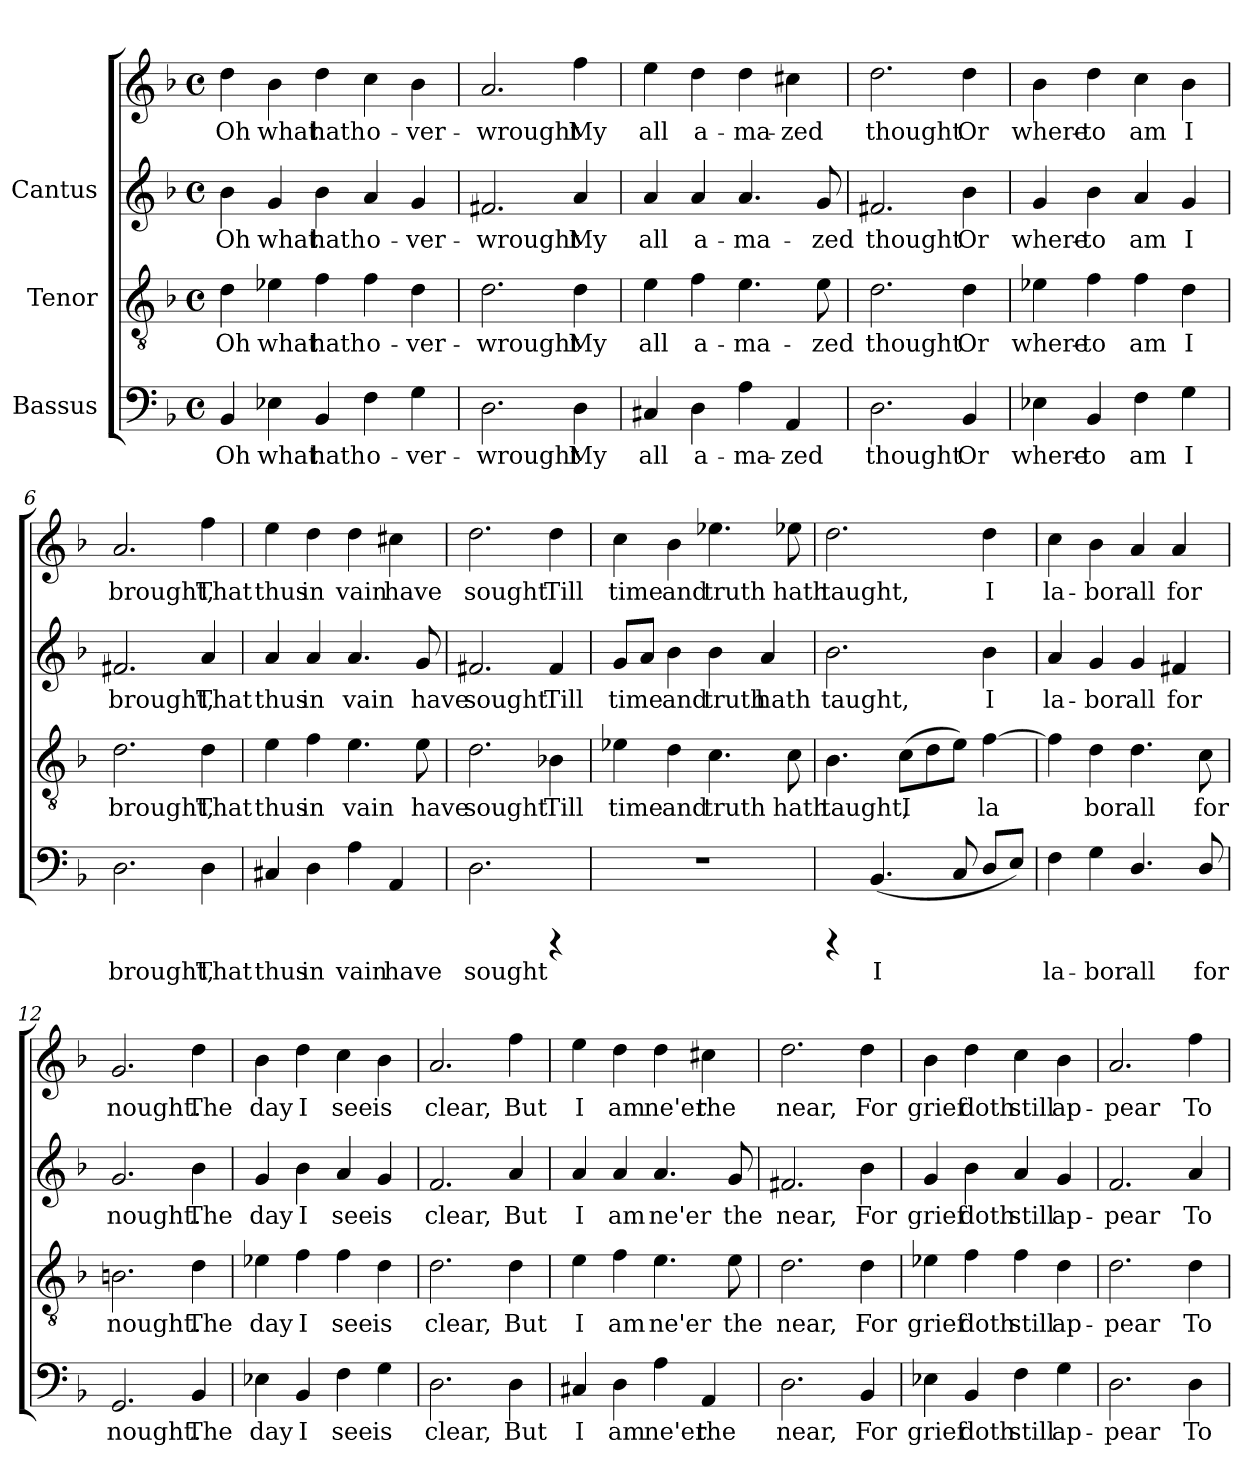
**kern	**text	**kern	**text	**kern	**text	**kern	**text
*part3	*part3	*part2	*part2	*part1	*part1	*part1	*part1
*staff4	*staff4	*staff3	*staff3	*staff2	*staff2	*staff1	*staff1
*I"Bassus	*	*I"Tenor	*	*I"Cantus	*	*	*
!!LO:PB:g=z
*stria5	*	*stria5	*	*stria5	*	*stria5	*
*clefF4	*	*clefGv2	*	*clefG2	*	*clefG2	*
*k[b-]	*	*k[b-]	*	*k[b-]	*	*k[b-]	*
*F:	*	*F:	*	*F:	*	*F:	*
*M4/4	*	*M4/4	*	*M4/4	*	*M4/4	*
*met(c)	*	*met(c)	*	*met(c)	*	*met(c)	*
*MM144	*	*MM144	*	*MM144	*	*MM144	*
=1	=1	=1	=1	=1	=1	=1	=1
!	!LO:LY:b:cj	!	!LO:LY:b:cj	!	!LO:LY:b:cj	!	!LO:LY:b:cj
4BB-/	Oh	4d\	Oh	4b-\	-Oh	4dd\	Oh
!	!LO:LY:b:cj	!	!LO:LY:b:cj	!	!LO:LY:b:cj	!	!LO:LY:b:cj
4E-X\	what	4e-X\	what	4g/	what	4b-\	what
!	!LO:LY:b:cj	!	!LO:LY:b:cj	!	!LO:LY:b:cj	!	!LO:LY:b:cj
4BB-/	hath	4f\	hath	4b-\	hath	4dd\	hath
!	!LO:LY:b:cj	!	!LO:LY:b:cj	!	!LO:LY:b:cj	!	!LO:LY:b:cj
4F\	o-	4f\	o-	4a/	o-	4cc\	o-
!	!LO:LY:b:cj	!	!LO:LY:b:cj	!	!LO:LY:b:cj	!	!LO:LY:b:cj
4G\	-ver-	4d\	-ver-	4g/	-ver-	4b-\	-ver-
=2	=2	=2	=2	=2	=2	=2	=2
!	!LO:LY:b:cj	!	!LO:LY:b:cj	!	!LO:LY:b:cj	!	!LO:LY:b:cj
2.D\	-wrought	2.d\	-wrought	2.f#X/	wrought	2.a/	-wrought
!	!LO:LY:b:cj	!	!LO:LY:b:cj	!	!LO:LY:b:cj	!	!LO:LY:b:cj
4D\	My	4d\	My	4a/	My	4ff\	My
=3	=3	=3	=3	=3	=3	=3	=3
!	!LO:LY:b:cj	!	!LO:LY:b:cj	!	!LO:LY:b:cj	!	!LO:LY:b:cj
4C#X/	all	4e\	all	4a/	all	4ee\	all
!	!LO:LY:b:cj	!	!LO:LY:b:cj	!	!LO:LY:b:cj	!	!LO:LY:b:cj
4D\	a-	4f\	a-	4a/	a-	4dd\	a-
!	!LO:LY:b:cj	!	!LO:LY:b:cj	!	!LO:LY:b:cj	!	!LO:LY:b:cj
4A\	-ma-	4.e\	-ma-	4.a/	-ma-	4dd\	-ma-
!	!LO:LY:b:cj	!	!	!	!	!	!LO:LY:b:cj
4AA/	-zed	.	.	.	.	4cc#X\	-zed
!	!	!	!LO:LY:b:cj	!	!LO:LY:b:cj	!	!
.	.	8e\	-zed	8g/	-zed	.	.
=4	=4	=4	=4	=4	=4	=4	=4
!	!LO:LY:b:cj	!	!LO:LY:b:cj	!	!LO:LY:b:cj	!	!LO:LY:b:cj
2.D\	thought	2.d\	thought	2.f#X/	thought	2.dd\	thought
!	!LO:LY:b:cj	!	!LO:LY:b:cj	!	!LO:LY:b:cj	!	!LO:LY:b:cj
4BB-/	Or	4d\	Or	4b-\	Or	4dd\	Or
!!LO:LB:g=z
=5	=5	=5	=5	=5	=5	=5	=5
!	!LO:LY:b:cj	!	!LO:LY:b:cj	!	!LO:LY:b:cj	!	!LO:LY:b:cj
4E-X\	where-	4e-X\	where-	4g/	where-	4b-\	where-
!	!LO:LY:b:cj	!	!LO:LY:b:cj	!	!LO:LY:b:cj	!	!LO:LY:b:cj
4BB-/	-to	4f\	-to	4b-\	-to	4dd\	-to
!	!LO:LY:b:cj	!	!LO:LY:b:cj	!	!LO:LY:b:cj	!	!LO:LY:b:cj
4F\	am	4f\	am	4a/	am	4cc\	am
!	!LO:LY:b:cj	!	!LO:LY:b:cj	!	!LO:LY:b:cj	!	!LO:LY:b:cj
4G\	I	4d\	I	4g/	I	4b-\	I
=6	=6	=6	=6	=6	=6	=6	=6
!	!LO:LY:b:cj	!	!LO:LY:b:cj	!	!LO:LY:b:cj	!	!LO:LY:b:cj
2.D\	brought,	2.d\	brought,	2.f#X/	brought,	2.a/	brought,
!	!LO:LY:b:cj	!	!LO:LY:b:cj	!	!LO:LY:b:cj	!	!LO:LY:b:cj
4D\	That	4d\	That	4a/	That	4ff\	That
=7	=7	=7	=7	=7	=7	=7	=7
!	!LO:LY:b:cj	!	!LO:LY:b:cj	!	!LO:LY:b:cj	!	!LO:LY:b:cj
4C#X/	thus	4e\	thus	4a/	thus	4ee\	thus
!	!LO:LY:b:cj	!	!LO:LY:b:cj	!	!LO:LY:b:cj	!	!LO:LY:b:cj
4D\	in	4f\	in	4a/	in	4dd\	in
!	!LO:LY:b:cj	!	!LO:LY:b:cj	!	!LO:LY:b:cj	!	!LO:LY:b:cj
4A\	vain	4.e\	vain	4.a/	vain	4dd\	vain
!	!LO:LY:b:cj	!	!	!	!	!	!LO:LY:b:cj
4AA/	have	.	.	.	.	4cc#X\	have
!	!	!	!LO:LY:b:cj	!	!LO:LY:b:cj	!	!
.	.	8e\	have	8g/	have	.	.
=8	=8	=8	=8	=8	=8	=8	=8
!	!LO:LY:b:cj	!	!LO:LY:b:cj	!	!LO:LY:b:cj	!	!LO:LY:b:cj
2.D\	sought	2.d\	sought	2.f#X/	sought	2.dd\	sought
!	!	!	!LO:LY:b:cj	!	!LO:LY:b:cj	!	!LO:LY:b:cj
4rCCC	.	4B-X\	Till	4f#/	Till	4dd\	Till
=9	=9	=9	=9	=9	=9	=9	=9
!	!	!	!LO:LY:b:cj	!	!LO:LY:b:cj	!	!LO:LY:b:cj
1r	.	4e-X\	time	8g/L	time	4cc\	time
!	!	!	!	!	!LO:LY:b:cj	!	!
.	.	.	.	8a/J	.	.	.
!	!	!	!LO:LY:b:cj	!	!LO:LY:b:cj	!	!LO:LY:b:cj
.	.	4d\	and	4b-\	and	4b-\	and
!	!	!	!LO:LY:b:cj	!	!LO:LY:b:cj	!	!LO:LY:b:cj
.	.	4.c\	truth	4b-\	truth	4.ee-X\	truth
!	!	!	!	!	!LO:LY:b:cj	!	!
.	.	.	.	4a/	hath	.	.
!	!	!	!LO:LY:b:cj	!	!	!	!LO:LY:b:cj
.	.	8c\	hath	.	.	8ee-X\	hath
!!LO:LB:g=z
=10	=10	=10	=10	=10	=10	=10	=10
!	!	!	!LO:LY:b:cj	!	!LO:LY:b:cj	!	!LO:LY:b:cj
4rCCC	.	4.B-\	taught,	2.b-\	taught,	2.dd\	taught,
!	!LO:LY:b:cj	!	!	!	!	!	!
(<4.BB-/	I	.	.	.	.	.	.
!	!	!	!LO:LY:b:cj	!	!	!	!
.	.	(>8c\L	I	.	.	.	.
!	!	!	!LO:LY:b:cj	!	!	!	!
.	.	8d\	.	.	.	.	.
!	!LO:LY:b:cj	!	!LO:LY:b:cj	!	!	!	!
8C/	.	8e\J)	.	.	.	.	.
!	!LO:LY:b:cj	!	!LO:LY:b:cj	!	!LO:LY:b:cj	!	!LO:LY:b:cj
8D/L	.	[>4f\	la-	4b-\	I	4dd\	I
!	!LO:LY:b:cj	!	!	!	!	!	!
8E/J)	.	.	.	.	.	.	.
=11	=11	=11	=11	=11	=11	=11	=11
!	!LO:LY:b:cj	!	!LO:LY:b:cj	!	!LO:LY:b:cj	!	!LO:LY:b:cj
4F\	la-	4f\]	-	4a/	la-	4cc\	la-
!	!LO:LY:b:cj	!	!LO:LY:b:cj	!	!LO:LY:b:cj	!	!LO:LY:b:cj
4G\	-bor	4d\	bor	4g/	-bor	4b-\	-bor
!	!LO:LY:b:cj	!	!LO:LY:b:cj	!	!LO:LY:b:cj	!	!LO:LY:b:cj
4.D/	all	4.d\	all	4g/	all	4a/	all
!	!	!	!	!	!LO:LY:b:cj	!	!LO:LY:b:cj
.	.	.	.	4f#X/	for	4a/	for
!	!LO:LY:b:cj	!	!LO:LY:b:cj	!	!	!	!
8D/	for	8c\	for	.	.	.	.
=12	=12	=12	=12	=12	=12	=12	=12
!	!LO:LY:b:cj	!	!LO:LY:b:cj	!	!LO:LY:b:cj	!	!LO:LY:b:cj
2.GG/	nought.	2.Bn\	nought.	2.g/	nought.	2.g/	nought.
!	!LO:LY:b:cj	!	!LO:LY:b:cj	!	!LO:LY:b:cj	!	!LO:LY:b:cj
4BB-/	The	4d\	The	4b-\	The	4dd\	The
=13	=13	=13	=13	=13	=13	=13	=13
!	!LO:LY:b:cj	!	!LO:LY:b:cj	!	!LO:LY:b:cj	!	!LO:LY:b:cj
4E-X\	day	4e-X\	day	4g/	day	4b-\	day
!	!LO:LY:b:cj	!	!LO:LY:b:cj	!	!LO:LY:b:cj	!	!LO:LY:b:cj
4BB-/	I	4f\	I	4b-\	I	4dd\	I
!	!LO:LY:b:cj	!	!LO:LY:b:cj	!	!LO:LY:b:cj	!	!LO:LY:b:cj
4F\	see	4f\	see	4a/	see	4cc\	see
!	!LO:LY:b:cj	!	!LO:LY:b:cj	!	!LO:LY:b:cj	!	!LO:LY:b:cj
4G\	is	4d\	is	4g/	is	4b-\	is
=14	=14	=14	=14	=14	=14	=14	=14
!	!LO:LY:b:cj	!	!LO:LY:b:cj	!	!LO:LY:b:cj	!	!LO:LY:b:cj
2.D\	clear,	2.d\	clear,	2.f/	clear,	2.a/	clear,
!	!LO:LY:b:cj	!	!LO:LY:b:cj	!	!LO:LY:b:cj	!	!LO:LY:b:cj
4D\	But	4d\	But	4a/	But	4ff\	But
!!LO:PB:g=z
=15	=15	=15	=15	=15	=15	=15	=15
!	!LO:LY:b:cj	!	!LO:LY:b:cj	!	!LO:LY:b:cj	!	!LO:LY:b:cj
4C#X/	I	4e\	I	4a/	I	4ee\	I
!	!LO:LY:b:cj	!	!LO:LY:b:cj	!	!LO:LY:b:cj	!	!LO:LY:b:cj
4D\	am	4f\	am	4a/	am	4dd\	am
!	!LO:LY:b:cj	!	!LO:LY:b:cj	!	!LO:LY:b:cj	!	!LO:LY:b:cj
4A\	ne'er	4.e\	ne'er	4.a/	ne'er	4dd\	ne'er
!	!LO:LY:b:cj	!	!	!	!	!	!LO:LY:b:cj
4AA/	the	.	.	.	.	4cc#X\	the
!	!	!	!LO:LY:b:cj	!	!LO:LY:b:cj	!	!
.	.	8e\	the	8g/	the	.	.
=16	=16	=16	=16	=16	=16	=16	=16
!	!LO:LY:b:cj	!	!LO:LY:b:cj	!	!LO:LY:b:cj	!	!LO:LY:b:cj
2.D\	near,	2.d\	near,	2.f#X/	near,	2.dd\	near,
!	!LO:LY:b:cj	!	!LO:LY:b:cj	!	!LO:LY:b:cj	!	!LO:LY:b:cj
4BB-/	For	4d\	For	4b-\	For	4dd\	For
=17	=17	=17	=17	=17	=17	=17	=17
!	!LO:LY:b:cj	!	!LO:LY:b:cj	!	!LO:LY:b:cj	!	!LO:LY:b:cj
4E-X\	grief	4e-X\	grief	4g/	-grief	4b-\	grief
!	!LO:LY:b:cj	!	!LO:LY:b:cj	!	!LO:LY:b:cj	!	!LO:LY:b:cj
4BB-/	doth	4f\	doth	4b-\	doth	4dd\	doth
!	!LO:LY:b:cj	!	!LO:LY:b:cj	!	!LO:LY:b:cj	!	!LO:LY:b:cj
4F\	still	4f\	still	4a/	still	4cc\	still
!	!LO:LY:b:cj	!	!LO:LY:b:cj	!	!LO:LY:b:cj	!	!LO:LY:b:cj
4G\	ap-	4d\	ap-	4g/	ap-	4b-\	ap-
=18	=18	=18	=18	=18	=18	=18	=18
!	!LO:LY:b:cj	!	!LO:LY:b:cj	!	!LO:LY:b:cj	!	!LO:LY:b:cj
2.D\	-pear	2.d\	-pear	2.f/	pear	2.a/	-pear
!	!LO:LY:b:cj	!	!LO:LY:b:cj	!	!LO:LY:b:cj	!	!LO:LY:b:cj
4D\	To	4d\	To	4a/	To	4ff\	To
=	=	=	=	=	=	=	=
*-	*-	*-	*-	*-	*-	*-	*-
